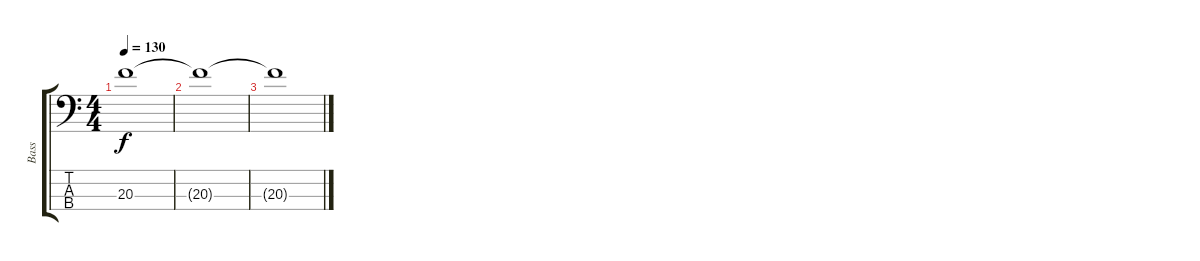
\track ("Bass" "Bass") {instrument synthbass2}
\staff {score tabs}
\tuning (G2 D2 A1 D1) {hide}
\ts (4 4)
\tempo 130
\clef f4
\ks c
20.3{t}.1{dy f} |
20.3{t}.1 |
20.3{t}.1
